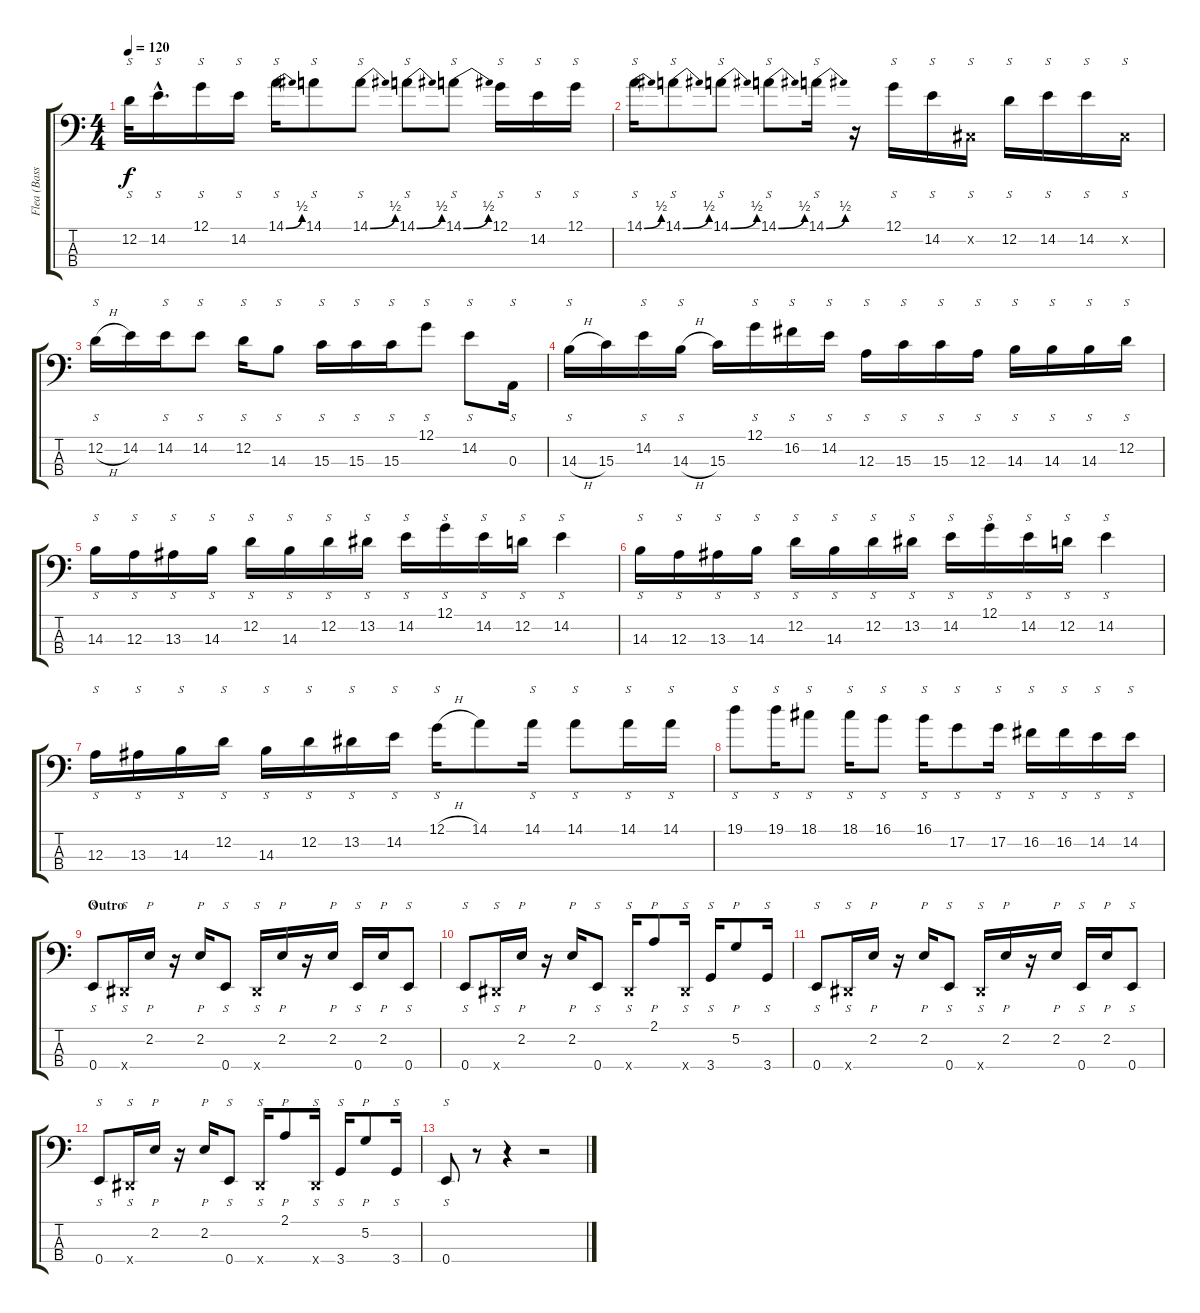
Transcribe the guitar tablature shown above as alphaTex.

\track ("Flea (Bass)" "Flea (Bass") {instrument slapbass1}
\staff {score tabs}
\tuning (G2 D2 A1 E1) {hide}
\ts (4 4)
\tempo 120
\clef f4
\ks c
12.2.32{s dy f} 14.2{hac}.16{s d} 12.1.16{s} 14.2.16{s} 14.1{be (bend 0 0 60 2)}.16{s} 14.1.8{s} 14.1{be (bend 0 0 60 2)}.8{s} 14.1{be (bend 0 0 60 2)}.8{s} 14.1{be (bend 0 0 60 2)}.8{s} 12.1.16{s} 14.2.16{s} 12.1.16{s} |
14.1{be (bend 0 0 60 2)}.16{s} 14.1{be (bend 0 0 60 2)}.8{s} 14.1{be (bend 0 0 60 2)}.8{s} 14.1{be (bend 0 0 60 2)}.8{s} 14.1{be (bend 0 0 60 2)}.16{s} r.16 12.1.16{s} 14.2.16{s} -1.2{x}.16{s} 12.2.16{s} 14.2.16{s} 14.2.16{s} -1.2{x}.16{s} |
12.2{h}.16{s} 14.2.16 14.2.16{s} 14.2.8{s} 12.2.16{s} 14.3.8{s} 15.3.16{s} 15.3.16{s} 15.3.16{s} 12.1.8{s} 14.2.8{s} 0.3.16{s} |
14.3{h}.16{s} 15.3.16 14.2.16{s} 14.3{h}.16{s} 15.3.16 12.1.16{s} 16.2.16{s} 14.2.16{s} 12.3.16{s} 15.3.16{s} 15.3.16{s} 12.3.16{s} 14.3.16{s} 14.3.16{s} 14.3.16{s} 12.2.16{s} |
14.3.16{s} 12.3.16{s} 13.3.16{s} 14.3.16{s} 12.2.16{s} 14.3.16{s} 12.2.16{s} 13.2.16{s} 14.2.16{s} 12.1.16{s} 14.2.16{s} 12.2.16{s} 14.2.4{s} |
14.3.16{s} 12.3.16{s} 13.3.16{s} 14.3.16{s} 12.2.16{s} 14.3.16{s} 12.2.16{s} 13.2.16{s} 14.2.16{s} 12.1.16{s} 14.2.16{s} 12.2.16{s} 14.2.4{s} |
12.3.16{s} 13.3.16{s} 14.3.16{s} 12.2.16{s} 14.3.16{s} 12.2.16{s} 13.2.16{s} 14.2.16{s} 12.1{h}.16{s} 14.1.8 14.1.16{s} 14.1.8{s} 14.1.16{s} 14.1.16{s} |
19.1.8{s} 19.1.16{s} 18.1.8{s} 18.1.16{s} 16.1.8{s} 16.1.16{s} 17.2.8{s} 17.2.16{s} 16.2.16{s} 16.2.16{s} 14.2.16{s} 14.2.16{s} |
\section ("" "Outro")
0.4.8{s} -1.4{x}.16{s} 2.2.16{p} r.16 2.2.16{p} 0.4.8{s} -1.4{x}.16{s} 2.2.16{p} r.16 2.2.16{p} 0.4.16{s} 2.2.16{p} 0.4.8{s} |
0.4.8{s} -1.4{x}.16{s} 2.2.16{p} r.16 2.2.16{p} 0.4.8{s} -1.4{x}.16{s} 2.1.8{p} -1.4{x}.16{s} 3.4.16{s} 5.2.8{p} 3.4.16{s} |
0.4.8{s} -1.4{x}.16{s} 2.2.16{p} r.16 2.2.16{p} 0.4.8{s} -1.4{x}.16{s} 2.2.16{p} r.16 2.2.16{p} 0.4.16{s} 2.2.16{p} 0.4.8{s} |
0.4.8{s} -1.4{x}.16{s} 2.2.16{p} r.16 2.2.16{p} 0.4.8{s} -1.4{x}.16{s} 2.1.8{p} -1.4{x}.16{s} 3.4.16{s} 5.2.8{p} 3.4.16{s} |
0.4.8{s} r.8 r.4 r.2
